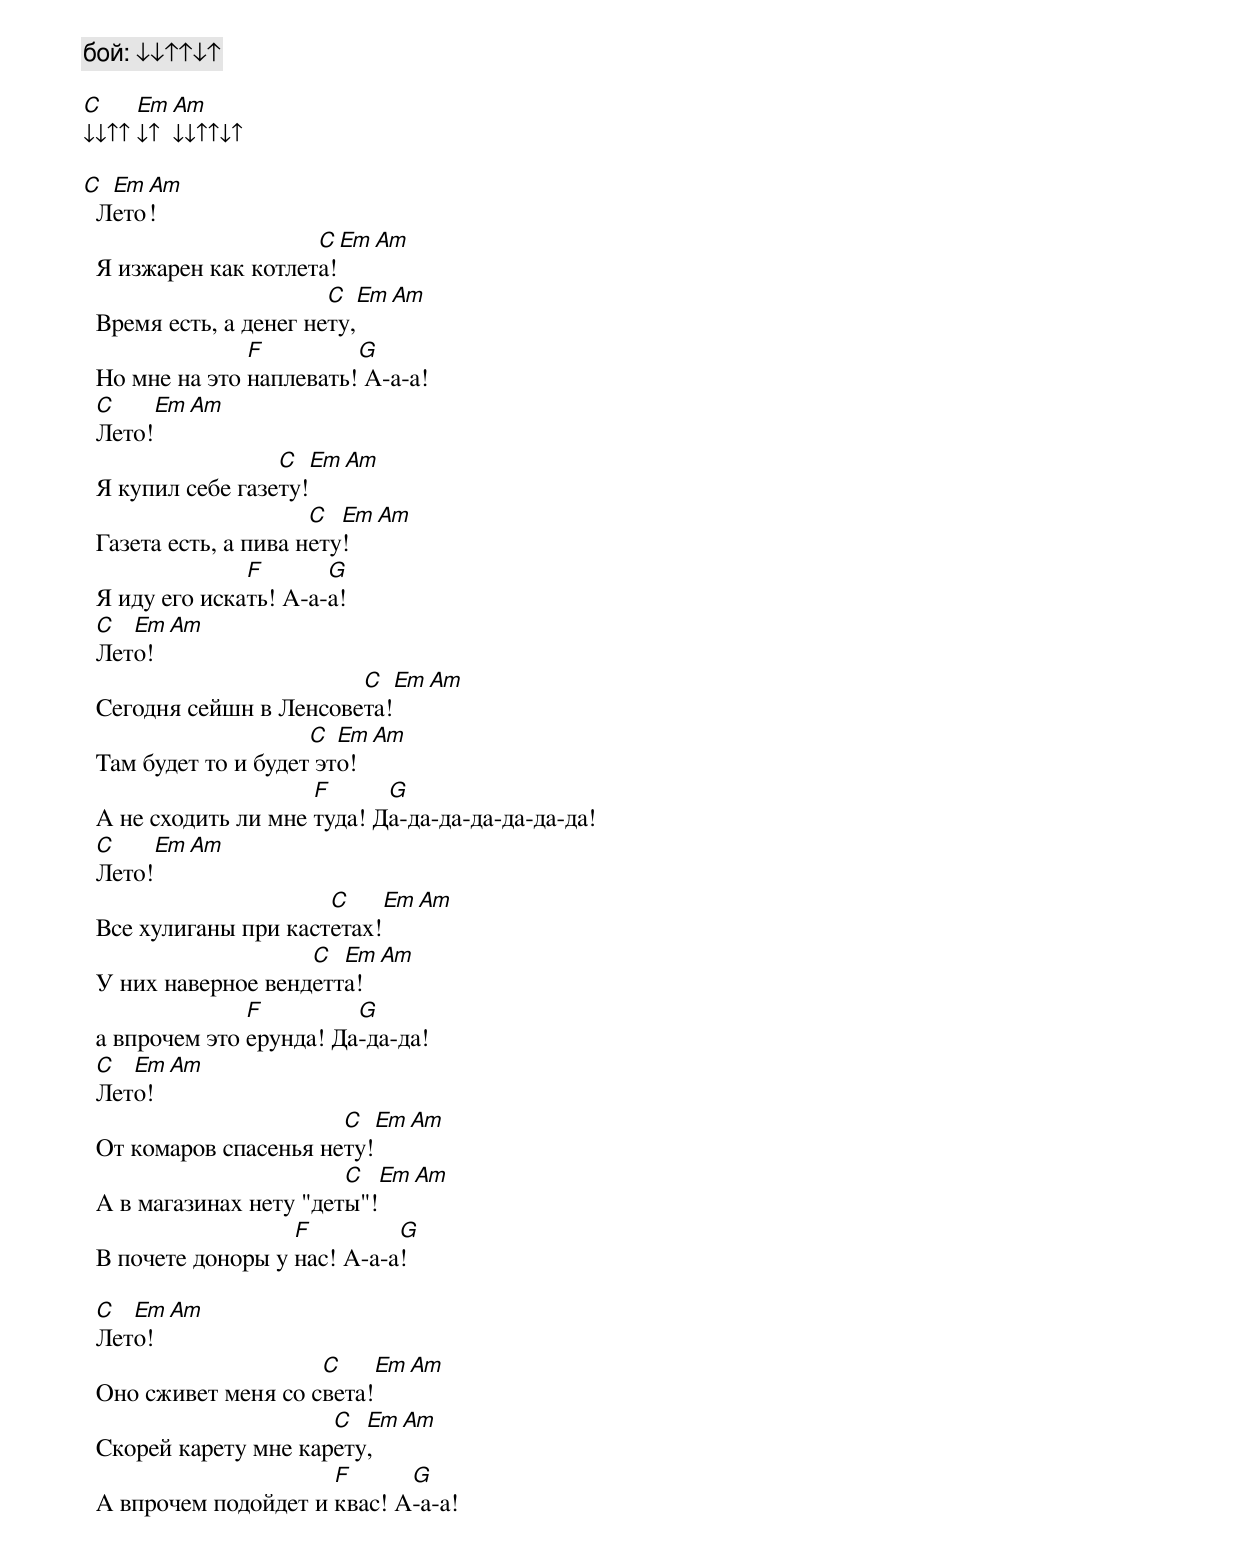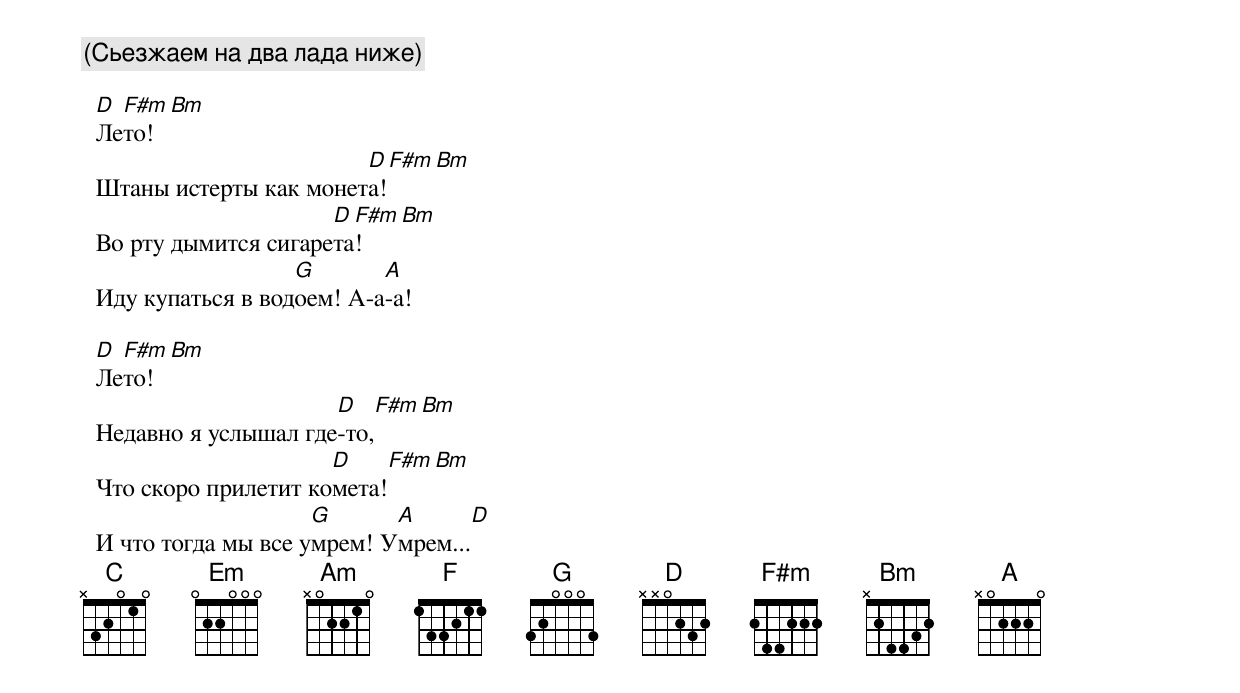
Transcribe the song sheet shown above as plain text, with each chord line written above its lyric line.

[бой:] ↓↓↑↑↓↑

C    Em  Am
↓↓↑↑ ↓↑  ↓↓↑↑↓↑

C  Em Am
  Лето!
                      C    Em Am
  Я изжарен как котлета!
                        C  Em Am
  Время есть, а денег нету,
                F         G
  Но мне на это наплевать! А-а-а!
  C      Em Am
  Лето!
                   C   Em Am
  Я купил себе газету!
                       C  Em Am
  Газета есть, а пива нету!
                F       G
  Я иду его искать! А-а-а!
  C  Em Am
  Лето!
                         C    Em Am
  Сегодня сейшн в Ленсовета!
                      C  Em Am
  Там будет то и будет это!
                      F      G
  А не сходить ли мне туда! Да-да-да-да-да-да-да!
  C     Em Am
  Лето!
                       C    Em Am
  Все хулиганы при кастетах!
                     C  Em Am
  У них наверное вендетта!
                F         G
  а впрочем это ерунда! Да-да-да!
  C  Em Am
  Лето!
                        C    Em Am
  От комаров спасенья нету!
                         C  Em Am
  А в магазинах нету "деты"!
                    F         G
  В почете доноры у нас! А-а-а!

  C  Em Am
  Лето!
                      C    Em Am
  Оно сживет меня со света!
                       C  Em Am
  Скорей карету мне карету,
                       F      G
  А впрочем подойдет и квас! А-а-а!

[(Сьезжаем на два лада ниже)]

  D F#m Bm
  Лето!
                         D  F#m Bm
  Штаны истерты как монета!
                       D F#m Bm
  Во рту дымится сигарета!
                    G       A
  Иду купаться в водоем! А-а-а!

  D F#m Bm
  Лето!
                       D    F#m Bm
  Недавно я услышал где-то,
                       D     F#m Bm
  Что скоро прилетит комета!
                      G      A       D
  И что тогда мы все умрем! Умрем...
